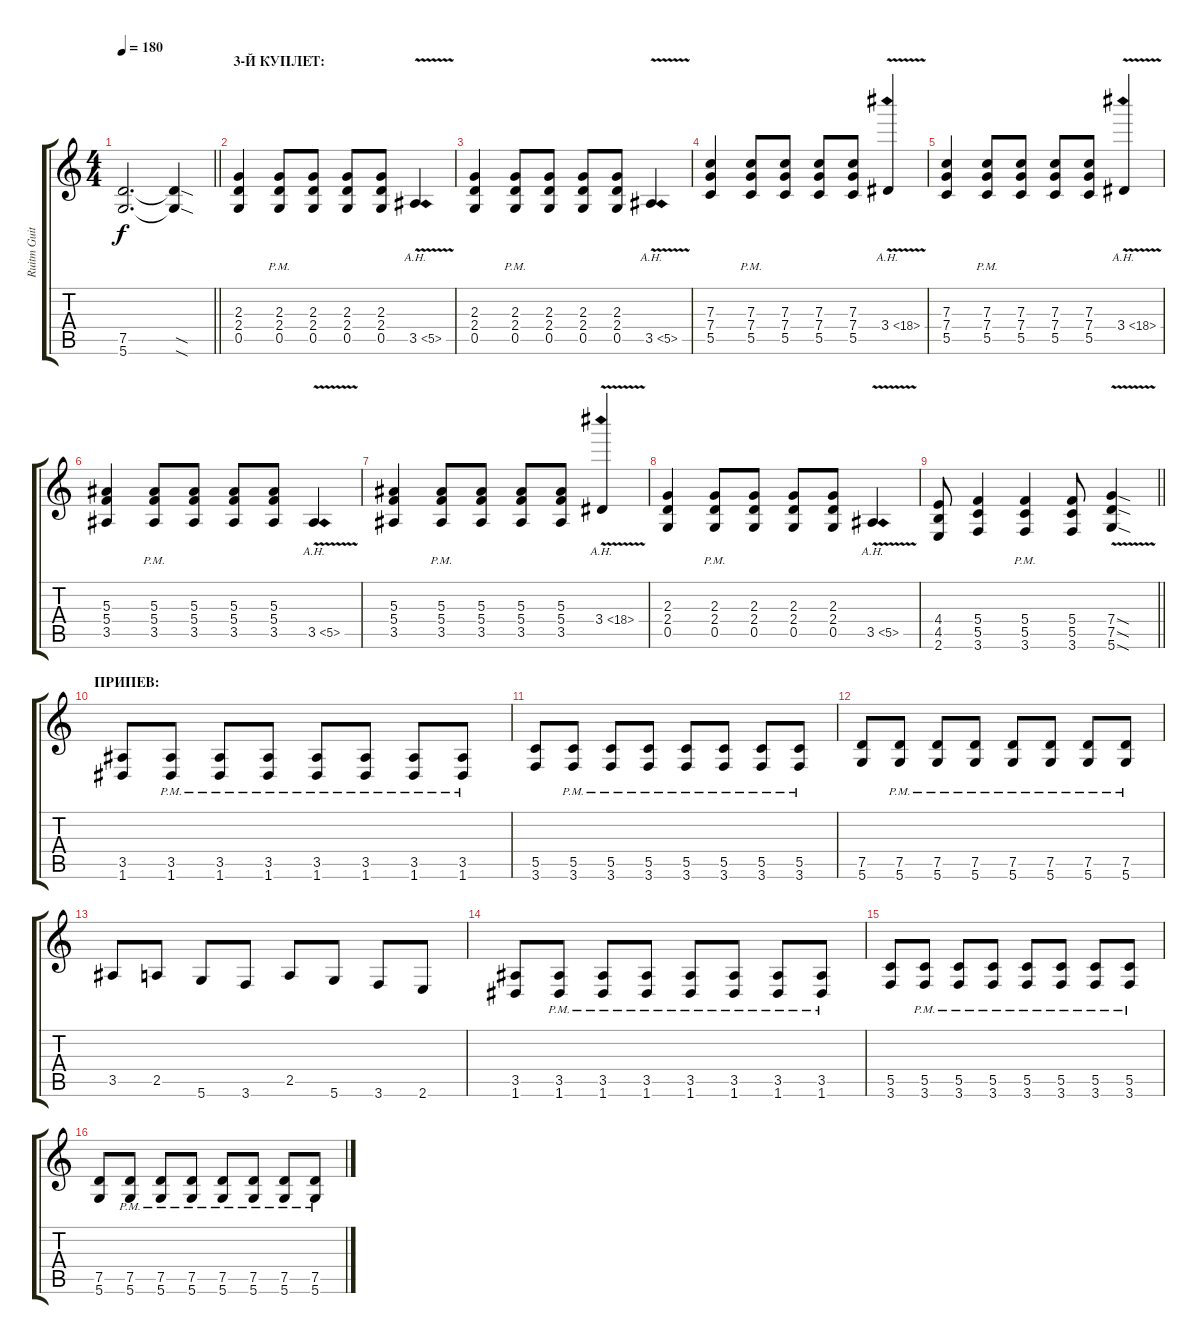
\track ("Ruitm Guitar" "Ruitm Guit") {instrument distortionguitar}
\staff {score tabs}
\tuning (D4 A3 F3 C3 G2 D2) {hide}
\ts (4 4)
\tempo 180
\clef g2
\barLineRight lightlight
\ks c
(7.5 5.6).2{d dy f} (7.5{sod t} 5.6{sod t}).4 |
\section ("" "3-Й КУПЛЕТ:")
(2.3 2.4 0.5).4 (2.3{pm} 2.4{pm} 0.5{pm}).8 (2.3 2.4 0.5).8 (2.3 2.4 0.5).8 (2.3 2.4 0.5).8 3.5{ah 2 v}.4 |
(2.3 2.4 0.5).4 (2.3{pm} 2.4{pm} 0.5{pm}).8 (2.3 2.4 0.5).8 (2.3 2.4 0.5).8 (2.3 2.4 0.5).8 3.5{ah 2 v}.4 |
(7.3 7.4 5.5).4 (7.3{pm} 7.4{pm} 5.5{pm}).8 (7.3 7.4 5.5).8 (7.3 7.4 5.5).8 (7.3 7.4 5.5).8 3.4{ah 15 v}.4 |
(7.3 7.4 5.5).4 (7.3{pm} 7.4{pm} 5.5{pm}).8 (7.3 7.4 5.5).8 (7.3 7.4 5.5).8 (7.3 7.4 5.5).8 3.4{ah 15 v}.4 |
(5.3 5.4 3.5).4 (5.3{pm} 5.4{pm} 3.5{pm}).8 (5.3 5.4 3.5).8 (5.3 5.4 3.5).8 (5.3 5.4 3.5).8 3.5{ah 2 v}.4 |
(5.3 5.4 3.5).4 (5.3{pm} 5.4{pm} 3.5{pm}).8 (5.3 5.4 3.5).8 (5.3 5.4 3.5).8 (5.3 5.4 3.5).8 3.4{ah 15 v}.4 |
(2.3 2.4 0.5).4 (2.3{pm} 2.4{pm} 0.5{pm}).8 (2.3 2.4 0.5).8 (2.3 2.4 0.5).8 (2.3 2.4 0.5).8 3.5{ah 2 v}.4 |
\barLineRight lightlight
(4.4 4.5 2.6).8 (5.4 5.5 3.6).4 (5.4{pm} 5.5{pm} 3.6{pm}).4 (5.4 5.5 3.6).8 (7.4{v sod} 7.5{v sod} 5.6{v sod}).4 |
\section ("" "ПРИПЕВ:")
(3.5 1.6).8 (3.5{pm} 1.6{pm}).8 (3.5{pm} 1.6{pm}).8 (3.5{pm} 1.6{pm}).8 (3.5{pm} 1.6{pm}).8 (3.5{pm} 1.6{pm}).8 (3.5{pm} 1.6{pm}).8 (3.5{pm} 1.6{pm}).8 |
(5.5 3.6).8 (5.5{pm} 3.6{pm}).8 (5.5{pm} 3.6{pm}).8 (5.5{pm} 3.6{pm}).8 (5.5{pm} 3.6{pm}).8 (5.5{pm} 3.6{pm}).8 (5.5{pm} 3.6{pm}).8 (5.5{pm} 3.6{pm}).8 |
(7.5 5.6).8 (7.5{pm} 5.6{pm}).8 (7.5{pm} 5.6{pm}).8 (7.5{pm} 5.6{pm}).8 (7.5{pm} 5.6{pm}).8 (7.5{pm} 5.6{pm}).8 (7.5{pm} 5.6{pm}).8 (7.5{pm} 5.6{pm}).8 |
3.5.8 2.5.8 5.6.8 3.6.8 2.5.8 5.6.8 3.6.8 2.6.8 |
(3.5 1.6).8 (3.5{pm} 1.6{pm}).8 (3.5{pm} 1.6{pm}).8 (3.5{pm} 1.6{pm}).8 (3.5{pm} 1.6{pm}).8 (3.5{pm} 1.6{pm}).8 (3.5{pm} 1.6{pm}).8 (3.5{pm} 1.6{pm}).8 |
(5.5 3.6).8 (5.5{pm} 3.6{pm}).8 (5.5{pm} 3.6{pm}).8 (5.5{pm} 3.6{pm}).8 (5.5{pm} 3.6{pm}).8 (5.5{pm} 3.6{pm}).8 (5.5{pm} 3.6{pm}).8 (5.5{pm} 3.6{pm}).8 |
(7.5 5.6).8 (7.5{pm} 5.6{pm}).8 (7.5{pm} 5.6{pm}).8 (7.5{pm} 5.6{pm}).8 (7.5{pm} 5.6{pm}).8 (7.5{pm} 5.6{pm}).8 (7.5{pm} 5.6{pm}).8 (7.5{pm} 5.6{pm}).8
